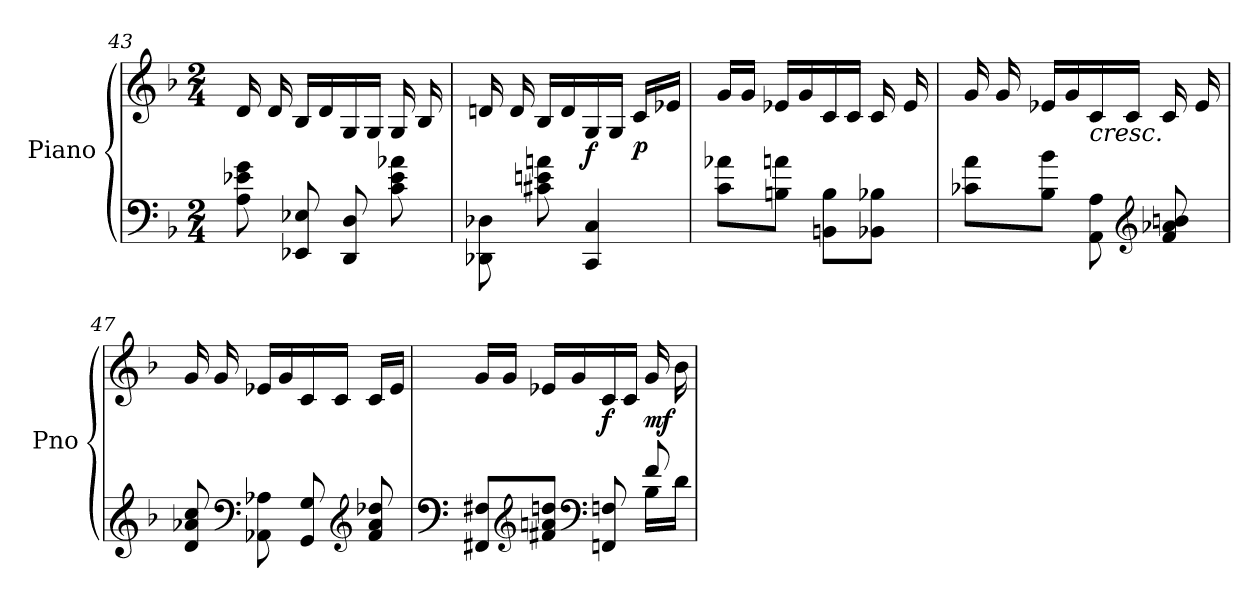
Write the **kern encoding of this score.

**kern	**kern	**dynam
*part1	*part1	*part1
*staff2	*staff1	*staff1/2
*I"Piano	*	*
*I'Pno	*	*
*clefF4	*clefG2	*
*k[b-]	*k[b-]	*
*M2/4	*M2/4	*
=43	=43	=43
8A\ 8e-X\ 8g\	16d/	.
.	16d/	.
8EE-X/ 8E-X/	16B-/LL	.
.	16d/	.
8DD/ 8D/	16G/	.
.	16G/JJ	.
8c\ 8e-\ 8a-X\	16G/	.
.	16B-/	.
=44	=44	=44
8DD-X\ 8D-X\	16dn/	.
.	16d/	.
8c#X\ 8en\ 8an\	16B-/LL	.
.	16d/	.
!	!	!LO:DY:b
4CC/ 4C/	16G/	f
.	16G/JJ	.
!	!	!LO:DY:b
.	16c/LL	p
.	16e-X/JJ	.
!!LO:LB:g=z
=45	=45	=45
8c\ 8a-X\L	16g/LL	.
.	16g/JJ	.
8Bn\ 8an\J	16e-X/LL	.
.	16g/	.
8BBn\ 8B\L	16c/	.
.	16c/JJ	.
8BB-X\ 8B-X\J	16c/	.
.	16e-/	.
=46	=46	=46
8c-X\ 8a\L	16g/	.
.	16g/	.
8B-\ 8b-\J	16e-X/LL	.
.	16g/	.
!	!LO:TX:b:i:t=cresc.	!
8AA\ 8A\	16c/	.
.	16c/JJ	.
*clefG2	*	*
8f/ 8a-X/ 8bn/	16c/	.
.	16e-/	.
=47	=47	=47
8d/ 8a-X/ 8cc/	16g/	.
.	16g/	.
*clefF4	*	*
8AA-X\ 8A-X\	16e-X/LL	.
.	16g/	.
8GG/ 8G/	16c/	.
.	16c/JJ	.
*clefG2	*	*
8f/ 8a-/ 8dd-X/	16c/LL	.
.	16e-/JJ	.
!!LO:LB:g=z
=48	=48	=48
*clefF4	*	*
*^	*	*
8FF#X/ 8F#X/L	4.ryy	16g/LL	.
.	.	16g/JJ	.
*clefG2	*	*	*
8f#X/ 8an/ 8ddn/J	.	16e-X/LL	.
.	.	16g/	.
*clefF4	*	*	*
!	!	!	!LO:DY:b
8FFn/ 8Fn/	.	16c/	f
.	.	16c/JJ	.
!	!	!	!LO:DY:b
8f#/	16B-\LL	16g/	mf
.	16d\JJ	16b-\	.
*v	*v	*	*
=	=	=
*-	*-	*-
